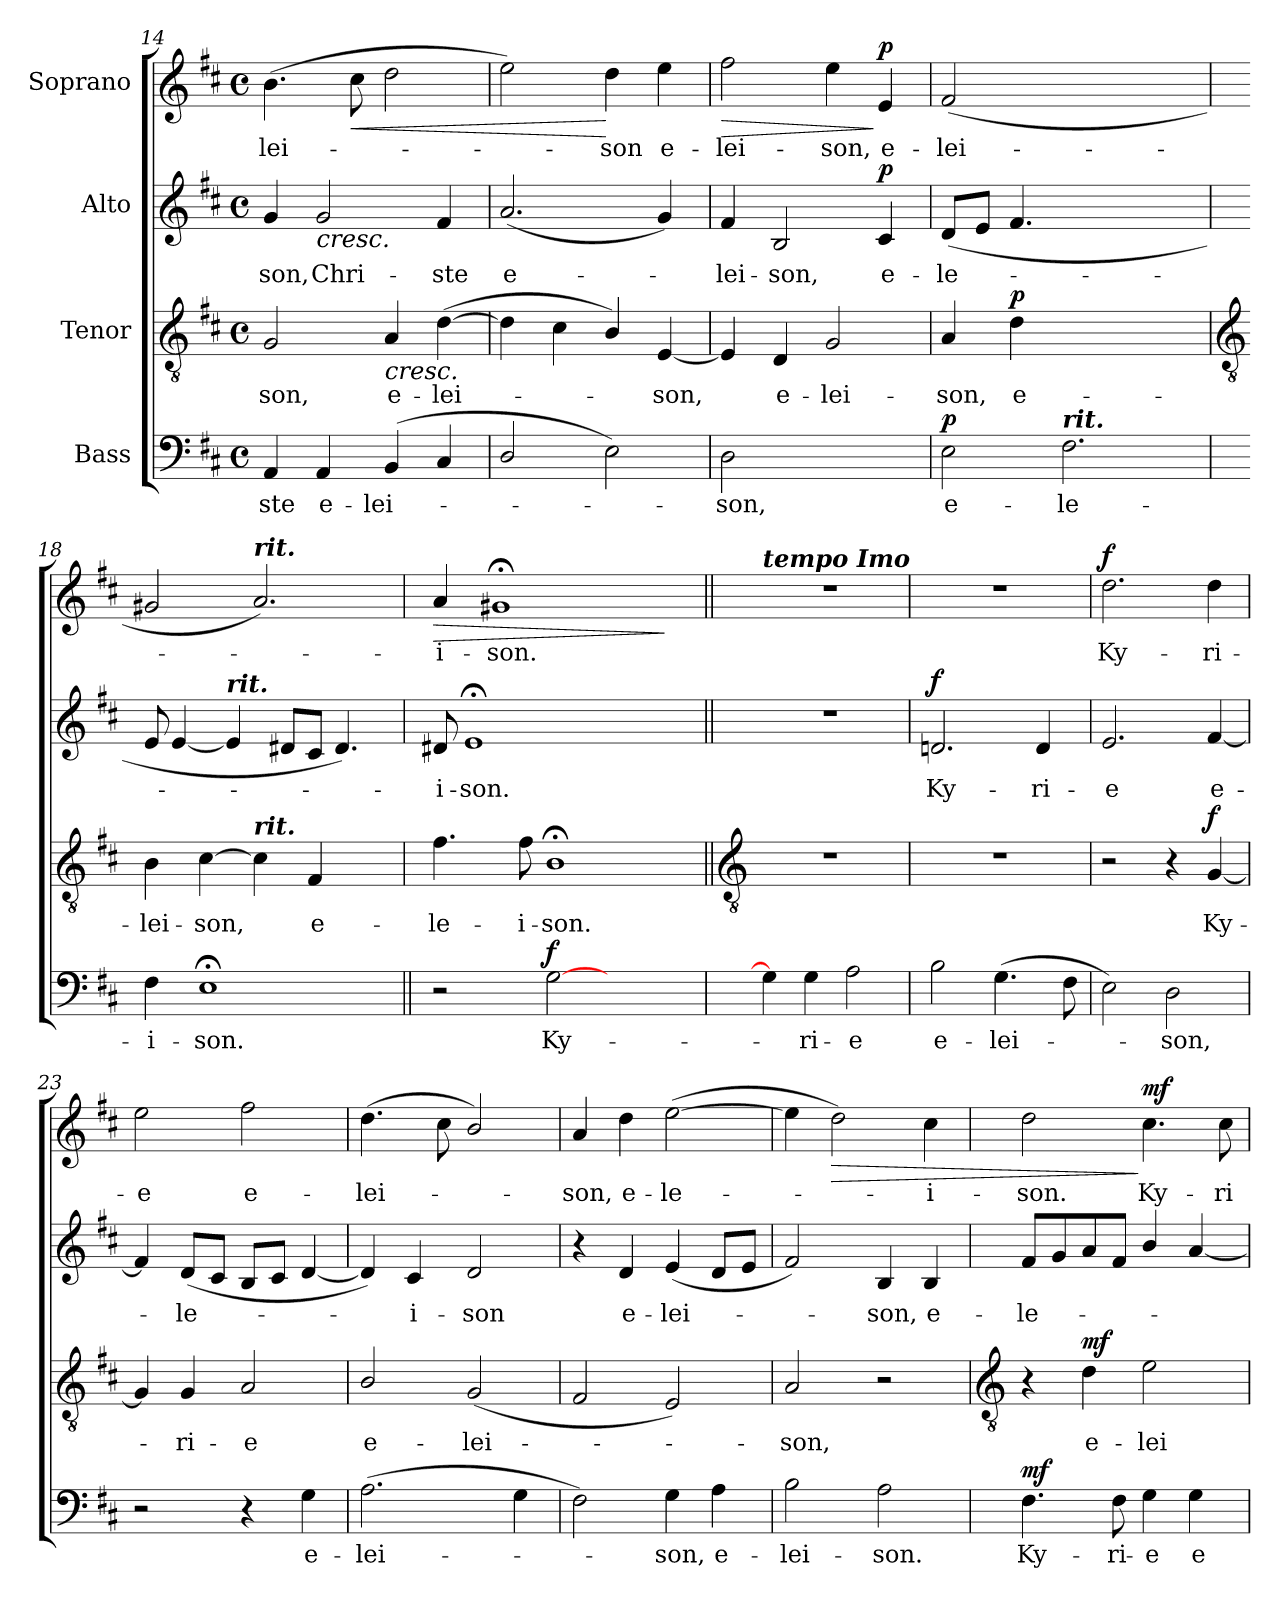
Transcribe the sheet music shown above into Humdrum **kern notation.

**kern	**text	**dynam	**kern	**text	**dynam	**kern	**text	**dynam	**kern	**text	**dynam
*part4	*part4	*part4	*part3	*part3	*part3	*part2	*part2	*part2	*part1	*part1	*part1
*staff4	*staff4	*staff4	*staff3	*staff3	*staff3	*staff2	*staff2	*staff2	*staff1	*staff1	*staff1
*I"Bass	*	*	*I"Tenor	*	*	*I"Alto	*	*	*I"Soprano	*	*
*clefF4	*	*	*clefGv2	*	*	*clefG2	*	*	*clefG2	*	*
*k[f#c#]	*	*	*k[f#c#]	*	*	*k[f#c#]	*	*	*k[f#c#]	*	*
*D:	*	*	*D:	*	*	*D:	*	*	*D:	*	*
*M4/4	*	*	*M4/4	*	*	*M4/4	*	*	*M4/4	*	*
*met(c)	*	*	*met(c)	*	*	*met(c)	*	*	*met(c)	*	*
=14	=14	=14	=14	=14	=14	=14	=14	=14	=14	=14	=14
!	!LO:LY:b	!	!	!LO:LY:b	!	!	!LO:LY:b	!	!	!LO:LY:b	!
4AA	-ste	.	2G	son,	.	4g	-son,	.	(>4.b	-lei-	.
!	!LO:LY:b	!	!	!	!	!	!LO:LY:b	!LO:HP:b	!	!	!
4AA	e-	.	.	.	.	2g	Chri-	<	.	.	.
!	!	!	!	!	!	!	!	!	!	!	!LO:HP:b
.	.	.	.	.	.	.	.	.	8cc#	.	<
!	!LO:LY:b	!	!	!LO:LY:b	!LO:HP:b	!	!	!	!	!	!
(<4BB	-lei-	.	4A	e-	<	.	.	.	2dd	.	.
!	!	!	!	!LO:LY:b	!	!	!LO:LY:b	!	!	!	!
4C#	.	.	(>[4d	-lei-	.	4f#	-ste	.	.	.	.
=15	=15	=15	=15	=15	=15	=15	=15	=15	=15	=15	=15
!	!	!	!	!	!	!	!LO:LY:b	!	!	!	!
2D/	.	.	4d]	.	.	(<2.a	e-	.	2ee)	.	.
.	.	.	4c#	.	.	.	.	.	.	.	.
!	!	!	!	!	!	!	!	!	!	!LO:LY:b	!
2E)	.	.	4B/)	.	.	.	.	.	4dd	son	[
!	!	!	!	!LO:LY:b	!	!	!	!	!	!LO:LY:b	!
.	.	.	[4E	son,	.	4g)	.	.	4ee	e-	.
=16	=16	=16	=16	=16	=16	=16	=16	=16	=16	=16	=16
!	!LO:LY:b	!	!	!	!	!	!LO:LY:b	!	!	!LO:LY:b	!LO:HP:b
2D	son,	.	4E]	.	.	4f#	lei-	.	2ff#	-lei-	>
!	!	!	!	!LO:LY:b	!	!	!LO:LY:b	!	!	!	!
.	.	.	4D	e-	.	2B	-son,	.	.	.	.
!	!	!	!	!LO:LY:b	!	!	!	!	!	!LO:LY:b	!
2ryy	.	.	2G	-lei-	.	.	.	.	4ee	-son,	.
!	!	!	!	!	!	!	!LO:LY:b	!LO:DY:b	!	!LO:LY:b	!LO:DY:n=1:b
.	.	.	.	.	.	4c#	e-	p	4e	e-	] p
!!LO:LB:g=z
=17	=17	=17	=17	=17	=17	=17	=17	=17	=17	=17	=17
!	!LO:LY:b	!LO:DY:b	!	!LO:LY:b	!	!	!LO:LY:b	!	!	!LO:LY:b	!
2E	e-	p	4A	-son,	.	(<8dL	-le-	.	(<2f#	-lei-	.
.	.	.	.	.	.	8eJ	.	.	.	.	.
!	!	!	!	!LO:LY:b	!LO:DY:b	!	!	!	!	!	!
.	.	.	4d	e-	p	4.f#	.	.	.	.	.
!LO:TX:a:Bi:t=rit.	!	!	!	!	!	!	!	!	!	!	!
!	!LO:LY:b	!	!	!	!	!	!	!	!	!	!
2.F#	-le-	.	2.ryy	.	.	.	.	.	2.ryy	.	.
.	.	.	.	.	.	2ryy	.	.	.	.	.
.	.	.	.	.	.	8ryy	.	.	.	.	.
!!LO:LB:g=z
=18	=18	=18	=18	=18	=18	=18	=18	=18	=18	=18	=18
*	*	*	*clefGv2	*	*	*	*	*	*	*	*
!	!LO:LY:b	!	!	!LO:LY:b	!	!	!	!	!	!	!
4F#	-i-	.	4B	-lei-	.	8e	.	.	2g#X	.	.
.	.	.	.	.	.	[4e	.	.	.	.	.
!	!LO:LY:b	!	!	!LO:LY:b	!	!	!	!	!	!	!
1E;<	-son.	.	[4c#	-son,	.	.	.	.	.	.	.
!	!	!	!	!	!	!LO:TX:a:Bi:t=rit.	!	!	!	!	!
.	.	.	.	.	.	4e]	.	.	.	.	.
!	!	!	!	!	!	!	!	!	!LO:TX:a:Bi:t=rit.	!	!
!	!	!	!LO:TX:a:Bi:t=rit.	!	!	!	!	!	!	!	!
.	.	.	4c#]	.	.	.	.	.	2.a)	.	.
.	.	.	.	.	.	8d#XL	.	.	.	.	.
!	!	!	!	!LO:LY:b	!	!	!	!	!	!	!
.	.	.	4F#	e-	.	8c#J	.	.	.	.	.
.	.	.	.	.	.	4.d#)	.	.	.	.	.
.	.	.	4ryy	.	.	.	.	.	.	.	.
!!LO:LB:g=z
=19||	=19	=19	=19	=19	=19	=19	=19	=19	=19	=19	=19
!	!	!	!	!LO:LY:b	!	!	!LO:LY:b	!	!	!LO:LY:b	!LO:HP:b
2r	.	.	4.f#	-le-	.	8d#X	i-	.	4a	i-	>
!	!	!	!	!	!	!	!LO:LY:b	!	!	!	!
.	.	.	.	.	.	1e;<	-son.	.	.	.	.
!	!	!	!	!	!	!	!	!	!	!LO:LY:b	!
.	.	.	.	.	.	.	.	.	1g#X;<	-son.	.
!	!	!	!	!LO:LY:b	!	!	!	!	!	!	!
.	.	.	8f#	-i-	.	.	.	.	.	.	.
!	!LO:LY:b	!LO:DY:b	!	!LO:LY:b	!	!	!	!	!	!	!
[2G	Ky-	f	1B;<	-son.	.	.	.	.	.	.	.
2ryy	.	.	.	.	.	.	.	.	.	.	.
.	.	.	.	.	.	4.ryy	.	[	.	.	.
.	.	.	.	.	.	.	.	.	4ryy	.	]
.	.	.	.	.	[	.	.	.	.	.	.
!!LO:LB:g=z
=20	=20||	=20||	=20||	=20||	=20||	=20||	=20||	=20||	=20||	=20||	=20||
*	*	*	*clefGv2	*	*	*	*	*	*	*	*
!	!	!	!	!	!	!	!	!	!LO:TX:a:Bi:t=tempo Imo	!	!
4G]	.	.	1r	.	.	1r	.	.	1r	.	.
!	!LO:LY:b	!	!	!	!	!	!	!	!	!	!
4G	ri-	.	.	.	.	.	.	.	.	.	.
!	!LO:LY:b	!	!	!	!	!	!	!	!	!	!
2A	-e	.	.	.	.	.	.	.	.	.	.
!!LO:LB:g=z
=21	=21	=21	=21	=21	=21	=21	=21	=21	=21	=21	=21
!	!LO:LY:b	!	!	!	!	!	!LO:LY:b	!LO:DY:b	!	!	!
2B	e-	.	1r	.	.	2.dn	Ky-	f	1r	.	.
!	!LO:LY:b	!	!	!	!	!	!	!	!	!	!
(>4.G	-lei-	.	.	.	.	.	.	.	.	.	.
!	!	!	!	!	!	!	!LO:LY:b	!	!	!	!
.	.	.	.	.	.	4d	-ri-	.	.	.	.
8F#	.	.	.	.	.	.	.	.	.	.	.
=22	=22	=22	=22	=22	=22	=22	=22	=22	=22	=22	=22
!	!	!	!	!	!	!	!LO:LY:b	!	!	!LO:LY:b	!LO:DY:b
2E)	.	.	2r	.	.	2.e	-e	.	2.dd\	Ky-	f
!	!LO:LY:b	!	!	!	!	!	!	!	!	!	!
2D	son,	.	4r	.	.	.	.	.	.	.	.
!	!	!	!	!LO:LY:b	!LO:DY:b	!	!LO:LY:b	!	!	!LO:LY:b	!
.	.	.	[4G	Ky-	f	[4f#	e-	.	4dd\	-ri-	.
=23	=23	=23	=23	=23	=23	=23	=23	=23	=23	=23	=23
!	!	!	!	!	!	!	!	!	!	!LO:LY:b	!
2r	.	.	4G]	.	.	4f#]	.	.	2ee\	-e	.
!	!	!	!	!LO:LY:b	!	!	!LO:LY:b	!	!	!	!
.	.	.	4G	ri-	.	(<8dL	le-	.	.	.	.
.	.	.	.	.	.	8c#J	.	.	.	.	.
!	!	!	!	!LO:LY:b	!	!	!	!	!	!LO:LY:b	!
4r	.	.	2A	-e	.	8BL	.	.	2ff#\	e-	.
.	.	.	.	.	.	8c#J	.	.	.	.	.
!	!LO:LY:b	!	!	!	!	!	!	!	!	!	!
4G	e-	.	.	.	.	[4d	.	.	.	.	.
=24	=24	=24	=24	=24	=24	=24	=24	=24	=24	=24	=24
!	!LO:LY:b	!	!	!LO:LY:b	!	!	!	!	!	!LO:LY:b	!
(>2.A	-lei-	.	2B/	e-	.	4d])	.	.	(>4.dd\	-lei-	.
!	!	!	!	!	!	!	!LO:LY:b	!	!	!	!
.	.	.	.	.	.	4c#	i-	.	.	.	.
.	.	.	.	.	.	.	.	.	8cc#\	.	.
!	!	!	!	!LO:LY:b	!	!	!LO:LY:b	!	!	!	!
.	.	.	(<2G	-lei-	.	2d	-son	.	2b/)	.	.
4G	.	.	.	.	.	.	.	.	.	.	.
=25	=25	=25	=25	=25	=25	=25	=25	=25	=25	=25	=25
!	!	!	!	!	!	!	!	!	!	!LO:LY:b	!
2F#)	.	.	2F#	.	.	4r	.	.	4a	son,	.
!	!	!	!	!	!	!	!LO:LY:b	!	!	!LO:LY:b	!
.	.	.	.	.	.	4d	e-	.	4dd	e-	.
!	!LO:LY:b	!	!	!	!	!	!LO:LY:b	!	!	!LO:LY:b	!
4G	son,	.	2E)	.	.	(<4e	-lei-	.	(>[2ee	-le-	.
!	!LO:LY:b	!	!	!	!	!	!	!	!	!	!
4A	e-	.	.	.	.	8dL	.	.	.	.	.
.	.	.	.	.	.	8eJ	.	.	.	.	.
!!LO:LB:g=z
=26	=26	=26	=26	=26	=26	=26	=26	=26	=26	=26	=26
!	!LO:LY:b	!	!	!LO:LY:b	!	!	!	!	!	!	!
2B	-lei-	.	2A	son,	.	2f#)	.	.	4ee]	.	.
!	!	!	!	!	!	!	!	!	!	!	!LO:HP:b
.	.	.	.	.	.	.	.	.	2dd)	.	>
!	!LO:LY:b	!	!	!	!	!	!LO:LY:b	!	!	!	!
2A	-son.	.	2r	.	.	4B	son,	.	.	.	.
!	!	!	!	!	!	!	!LO:LY:b	!	!	!LO:LY:b	!
.	.	.	.	.	.	4B	e-	.	4cc#	i-	.
!!LO:LB:g=z
=27	=27	=27	=27	=27	=27	=27	=27	=27	=27	=27	=27
*	*	*	*clefGv2	*	*	*	*	*	*	*	*
!	!LO:LY:b	!LO:DY:b	!	!	!	!	!LO:LY:b	!	!	!LO:LY:b	!
4.F#	Ky-	mf	4r	.	.	8f#L	-le-	.	2dd	-son.	.
.	.	.	.	.	.	8g	.	.	.	.	.
!	!	!	!	!LO:LY:b	!LO:DY:b	!	!	!	!	!	!
.	.	.	4d	e-	mf	8a	.	.	.	.	.
!	!LO:LY:b	!	!	!	!	!	!	!	!	!	!
8F#	-ri-	.	.	.	.	8f#J	.	.	.	.	.
!	!LO:LY:b	!	!	!LO:LY:b	!	!	!	!	!	!LO:LY:b	!LO:DY:n=1:b
4G	-e	.	2e	-lei-	.	4b/	.	.	4.cc#	Ky-	] mf
!	!LO:LY:b	!	!	!	!	!	!	!	!	!	!
4G	e-	.	.	.	.	[4a	.	.	.	.	.
!	!	!	!	!	!	!	!	!	!	!LO:LY:b	!
.	.	.	.	.	.	.	.	.	8cc#	-ri-	.
=	=	=	=	=	=	=	=	=	=	=	=
*-	*-	*-	*-	*-	*-	*-	*-	*-	*-	*-	*-
